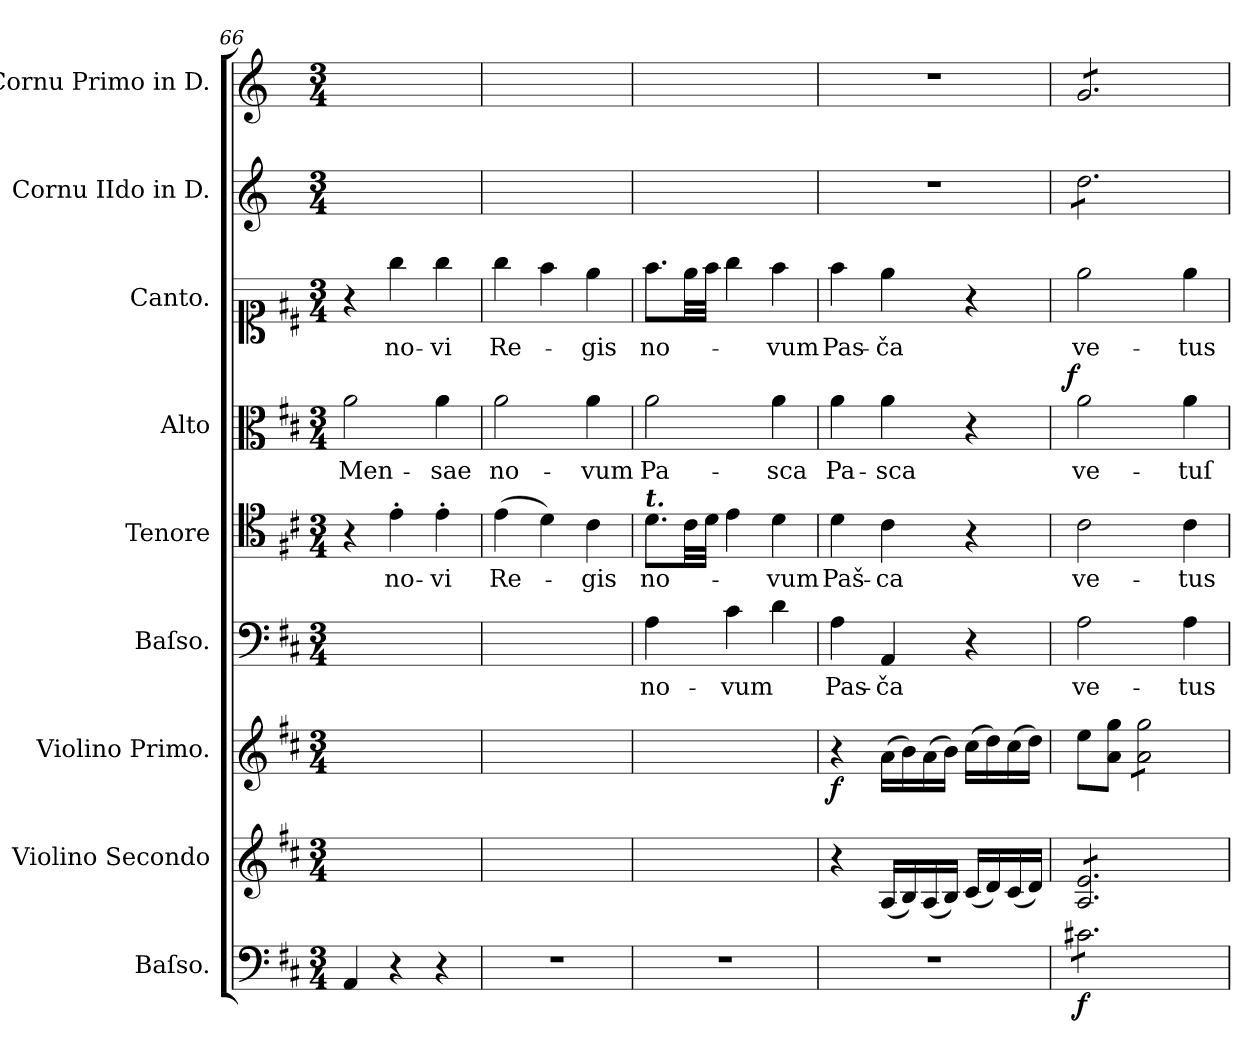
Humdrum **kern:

**kern	**dynam	**kern	**kern	**dynam	**kern	**text	**kern	**text	**kern	**text	**dynam	**kern	**text	**kern	**kern
*part9	*part9	*part8	*part7	*part7	*part6	*part6	*part5	*part5	*part4	*part4	*part4	*part3	*part3	*part2	*part1
*staff9	*staff9	*staff8	*staff7	*staff7	*staff6	*staff6	*staff5	*staff5	*staff4	*staff4	*staff4	*staff3	*staff3	*staff2	*staff1
*I"Baſso.	*	*I"Violino Secondo	*I"Violino Primo.	*	*I"Baſso.	*	*I"Tenore	*	*I"Alto	*	*	*I"Canto.	*	*I"Cornu IIdo in D.	*I"Cornu Primo in D.
*I'Bc	*	*I'Vn II	*I'Vn I	*	*I'B	*	*I'T	*	*I'A	*	*	*I'C	*	*I'Cor II	*I'Cor I
*clefF4	*	*clefG2	*clefG2	*	*clefF4	*	*clefC4	*	*clefC3	*	*	*clefC1	*	*clefG2	*clefG2
*	*	*	*	*	*	*	*	*	*	*	*	*	*	*ITrd-1c-2	*ITrd-1c-2
*k[f#c#]	*	*k[f#c#]	*k[f#c#]	*	*k[f#c#]	*	*k[f#c#]	*	*k[f#c#]	*	*	*k[f#c#]	*	*k[f#c#]	*k[f#c#]
*M3/4	*	*M3/4	*M3/4	*	*M3/4	*	*M3/4	*	*M3/4	*	*	*M3/4	*	*M3/4	*M3/4
=66	=66	=66	=66	=66	=66	=66	=66	=66	=66	=66	=66	=66	=66	=66	=66
4AA/	.	2.ryy	2.ryy	.	2.ryy	.	4r	.	2a\	Men-	.	4r	.	2.ryy	2.ryy
4r	.	.	.	.	.	.	4e'\	no-	.	.	.	4gg\	no-	.	.
4r	.	.	.	.	.	.	4e'\	-vi	4a\	-sae	.	4gg\	-vi	.	.
=67	=67	=67	=67	=67	=67	=67	=67	=67	=67	=67	=67	=67	=67	=67	=67
2.r	.	2.ryy	2.ryy	.	2.ryy	.	(4e\	Re-	2a\	no-	.	4gg\	Re-	2.ryy	2.ryy
.	.	.	.	.	.	.	4d\)	.	.	.	.	4ff#\	.	.	.
.	.	.	.	.	.	.	4c#\	-gis	4a\	-vum	.	4ee\	-gis	.	.
=68	=68	=68	=68	=68	=68	=68	=68	=68	=68	=68	=68	=68	=68	=68	=68
!	!	!	!	!	!	!	!LO:TX:a:Bi:t=t.	!	!	!	!	!	!	!	!
2.r	.	2.ryy	2.ryy	.	4A\	no-	8.d\L	no-	2a\	Pa-	.	8.ff#\L	no-	2.ryy	2.ryy
.	.	.	.	.	.	.	32c#\LL	.	.	.	.	32ee\LL	.	.	.
.	.	.	.	.	.	.	32d\JJJ	.	.	.	.	32ff#\JJJ	.	.	.
.	.	.	.	.	4c#\	-vum	4e\	.	.	.	.	4gg\	.	.	.
.	.	.	.	.	4d\	.	4d\	-vum	4a\	-sca	.	4ff#\	-vum	.	.
=69	=69	=69	=69	=69	=69	=69	=69	=69	=69	=69	=69	=69	=69	=69	=69
!	!	!	!	!LO:DY:b	!	!	!	!	!	!	!	!	!	!	!
2.r	.	4r	4r	f	4A\	Pas-	4d\	Paš-	4a\	Pa-	.	4ff#\	Pas-	2.r	2.r
.	.	(16A/LL	(16a\LL	.	4AA/	-ča	4c#\	-ca	4a\	-sca	.	4ee\	-ča	.	.
.	.	16B/)	16b\)	.	.	.	.	.	.	.	.	.	.	.	.
.	.	(16A/	(16a\	.	.	.	.	.	.	.	.	.	.	.	.
.	.	16B/JJ)	16b\JJ)	.	.	.	.	.	.	.	.	.	.	.	.
.	.	(16c#/LL	(16cc#\LL	.	4r	.	4r	.	4r	.	.	4r	.	.	.
.	.	16d/)	16dd\)	.	.	.	.	.	.	.	.	.	.	.	.
.	.	(16c#/	(16cc#\	.	.	.	.	.	.	.	.	.	.	.	.
.	.	16d/JJ)	16dd\JJ)	.	.	.	.	.	.	.	.	.	.	.	.
=70	=70	=70	=70	=70	=70	=70	=70	=70	=70	=70	=70	=70	=70	=70	=70
!	!LO:DY:b	!	!	!	!	!	!	!	!	!	!LO:DY:a:rj	!	!	!	!
*tremolo	*	*	*	*	*	*	*	*	*	*	*	*	*	*	*
*	*	*tremolo	*	*	*	*	*	*	*	*	*	*	*	*	*
*	*	*	*	*	*	*	*	*	*	*	*	*	*	*tremolo	*
*	*	*	*	*	*	*	*	*	*	*	*	*	*	*	*tremolo
8c#X\L	f	8A/ 8e/L	8ee\L	.	2A\	ve-	2c#\	ve-	2a\	ve-	f	2ee\	ve-	8ee\L	8a/L
8c#X\	.	8A/ 8e/	8a\ 8gg\J	.	.	.	.	.	.	.	.	.	.	8ee\	8a/
*	*	*	*tremolo	*	*	*	*	*	*	*	*	*	*	*	*
8c#X\	.	8A/ 8e/	8a\ 8gg\L	.	.	.	.	.	.	.	.	.	.	8ee\	8a/
8c#X\	.	8A/ 8e/	8a\ 8gg\	.	.	.	.	.	.	.	.	.	.	8ee\	8a/
8c#X\	.	8A/ 8e/	8a\ 8gg\	.	4A\	-tus-	4c#\	-tus-	4a\	-tuſ-	.	4ee\	-tus-	8ee\	8a/
8c#X\J	.	8A/ 8e/J	8a\ 8gg\J	.	.	.	.	.	.	.	.	.	.	8ee\J	8a/J
*	*	*	*	*	*	*	*	*	*	*	*	*	*	*	*Xtremolo
*	*	*	*	*	*	*	*	*	*	*	*	*	*	*Xtremolo	*
*	*	*	*Xtremolo	*	*	*	*	*	*	*	*	*	*	*	*
*	*	*Xtremolo	*	*	*	*	*	*	*	*	*	*	*	*	*
*Xtremolo	*	*	*	*	*	*	*	*	*	*	*	*	*	*	*
=	=	=	=	=	=	=	=	=	=	=	=	=	=	=	=
*-	*-	*-	*-	*-	*-	*-	*-	*-	*-	*-	*-	*-	*-	*-	*-
